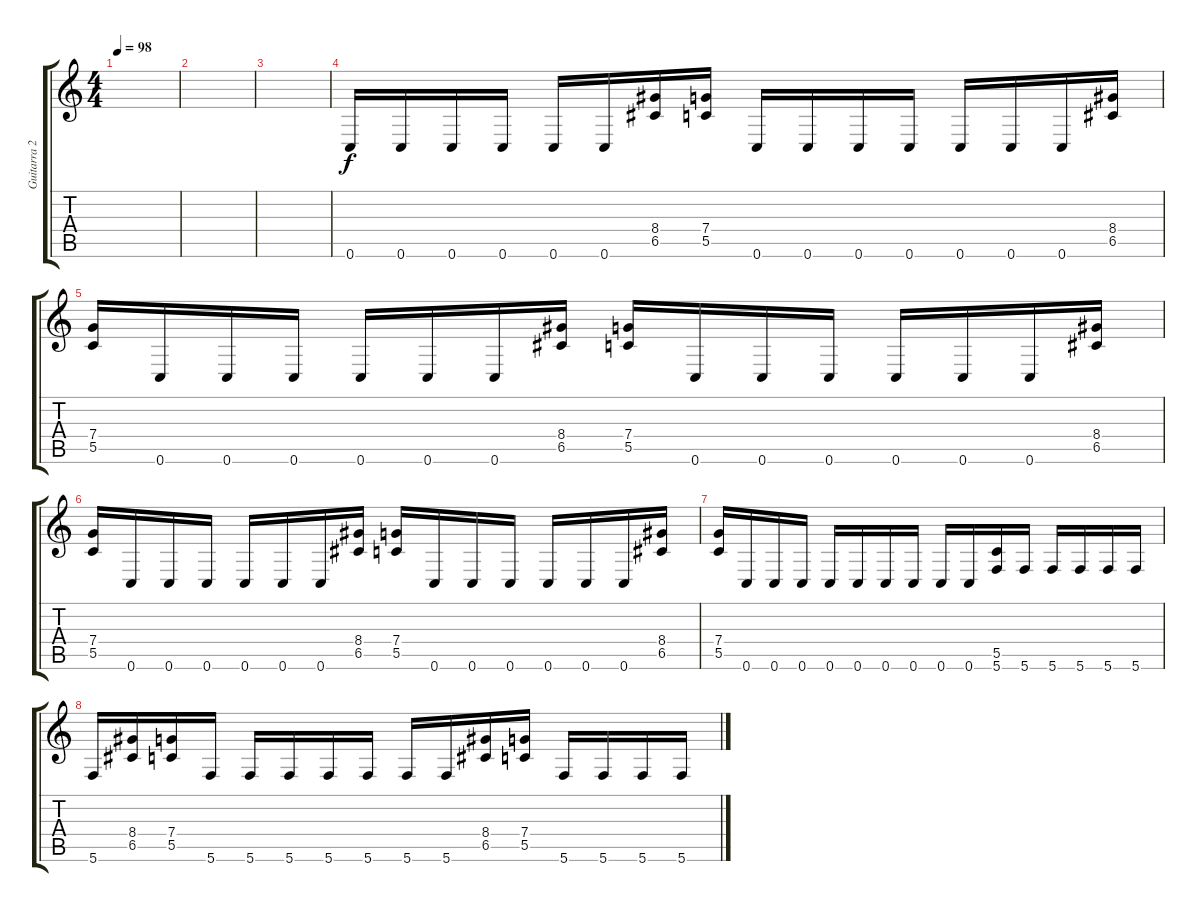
\track ("Guitarra 2" "Guitarra 2") {instrument distortionguitar}
\staff {score tabs}
\tuning (D4 A3 F3 C3 G2 C2) {hide}
\ts (4 4)
\tempo 98
\clef g2
\ks c
|
|
|
0.6.16{volume 10} 0.6.16 0.6.16 0.6.16 0.6.16 0.6.16 (8.4 6.5).16 (7.4 5.5).16 0.6.16 0.6.16 0.6.16 0.6.16 0.6.16 0.6.16 0.6.16 (8.4 6.5).16 |
(7.4 5.5).16 0.6.16 0.6.16 0.6.16 0.6.16 0.6.16 0.6.16 (8.4 6.5).16 (7.4 5.5).16 0.6.16 0.6.16 0.6.16 0.6.16 0.6.16 0.6.16 (8.4 6.5).16 |
(7.4 5.5).16 0.6.16 0.6.16 0.6.16 0.6.16 0.6.16 0.6.16 (8.4 6.5).16 (7.4 5.5).16 0.6.16 0.6.16 0.6.16 0.6.16 0.6.16 0.6.16 (8.4 6.5).16 |
(7.4 5.5).16 0.6.16 0.6.16 0.6.16 0.6.16 0.6.16 0.6.16 0.6.16 0.6.16 0.6.16 (5.5 5.6).16 5.6.16 5.6.16 5.6.16 5.6.16 5.6.16 |
5.6.16 (8.4 6.5).16 (7.4 5.5).16 5.6.16 5.6.16 5.6.16 5.6.16 5.6.16 5.6.16 5.6.16 (8.4 6.5).16 (7.4 5.5).16 5.6.16 5.6.16 5.6.16 5.6.16
